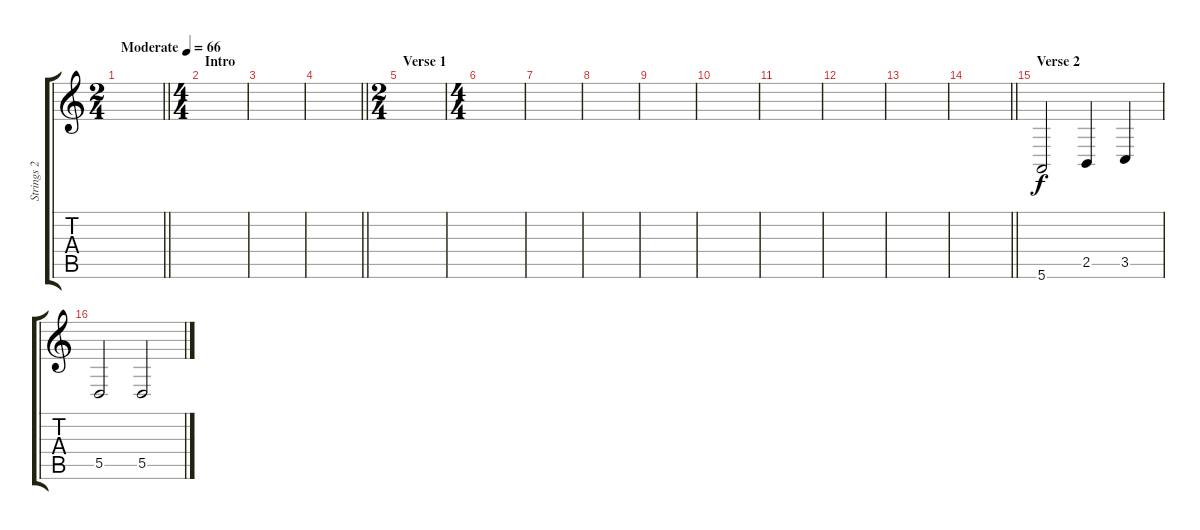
\track ("Strings 2" "Strings 2") {instrument stringensemble2}
\staff {score tabs}
\tuning (E4 B3 G3 D3 A2 E2) {hide}
\ts (2 4)
\tempo (66 "Moderate")
\clef g2
\barLineRight lightlight
\ks c
|
\ts (4 4)
\section ("" "Intro")
|
|
\barLineRight lightlight
|
\ts (2 4)
\section ("" "Verse 1")
|
\ts (4 4)
|
|
|
|
|
|
|
|
\barLineRight lightlight
|
\section ("" "Verse 2")
5.6.2 2.5.4 3.5.4 |
5.5.2 5.5.2
